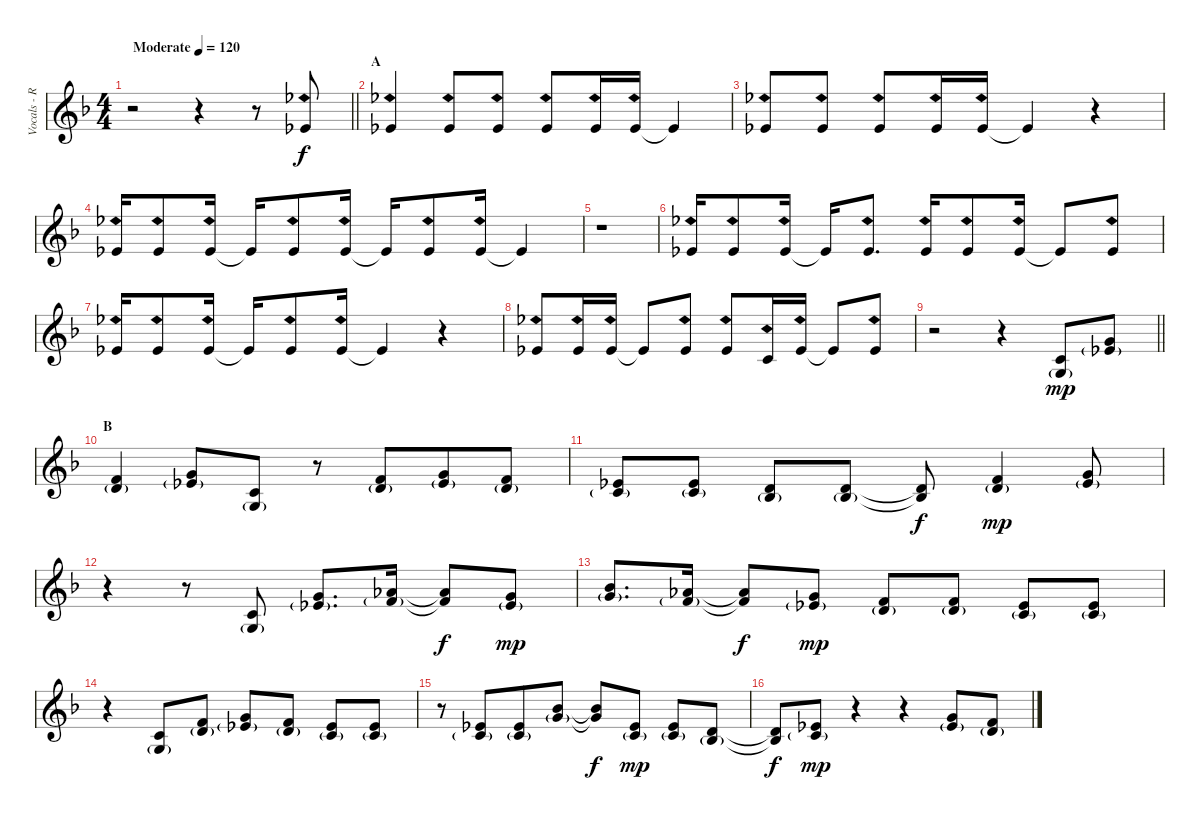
\track ("Vocals - Ruki" "Vocals - R") {instrument lead6voice}
\staff {score}
\tuning (D4 A3 F3 C3 G2 D2) {hide}
\ts (4 4)
\tempo (120 "Moderate")
\clef g2
\barLineRight lightlight
\ks f
r.2{dy f instrument lead6voice} r.4 r.8 1.1{sh 12}.8 |
\section ("" "A")
1.1{sh 12}.4 1.1{sh 12}.8 1.1{sh 12}.8 1.1{sh 12}.8 1.1{sh 12}.16 1.1{sh 12}.16 1.1{t}.4 |
1.1{sh 12}.8 1.1{sh 12}.8 1.1{sh 12}.8 1.1{sh 12}.16 1.1{sh 12}.16 1.1{t}.4 r.4 |
1.1{sh 12}.16 1.1{sh 12}.8 1.1{sh 12}.16 1.1{t}.16 1.1{sh 12}.8 1.1{sh 12}.16 1.1{t}.16 1.1{sh 12}.8 1.1{sh 12}.16 1.1{t}.4 |
r.1 |
1.1{sh 12}.16 1.1{sh 12}.8 1.1{sh 12}.16 1.1{t}.16 1.1{sh 12}.8{d} 1.1{sh 12}.16 1.1{sh 12}.8 1.1{sh 12}.16 1.1{t}.8 1.1{sh 12}.8 |
1.1{sh 12}.16 1.1{sh 12}.8 1.1{sh 12}.16 1.1{t}.16 1.1{sh 12}.8 1.1{sh 12}.16 1.1{t}.4 r.4 |
1.1{sh 12}.8 1.1{sh 12}.16 1.1{sh 12}.16 1.1{t}.8 1.1{sh 12}.8 1.1{sh 12}.8 3.2{sh 12}.16 1.1{sh 12}.16 1.1{t}.8 1.1{sh 12}.8 |
\barLineRight lightlight
r.2 r.4 (3.2 2.3{g}).8{dy mp} (5.1 6.2{g}).8 |
\section ("" "B")
(3.1 5.2{g}).4 (5.1 6.2{g}).8 (3.2 2.3{g}).8 r.8 (3.1 5.2{g}).8{beam merge} (5.1 6.2{g}).8 (3.1 5.2{g}).8 |
(1.1 3.2{g}).8 (1.1 3.2{g}).8 (0.1 1.2{g}).8 (0.1 1.2{g}).8 (0.1{t} 1.2{t}).8{dy f} (3.1 5.2{g}).4{dy mp} (5.1 6.2{g}).8 |
r.4 r.8 (3.2 2.3{g}).8 (5.1 6.2{g}).8{d} (6.1 8.2{g}).16 (6.1{t} 8.2{t}).8{dy f} (5.1 6.2{g}).8{dy mp} |
(8.1 10.2{g}).8{d} (6.1 8.2{g}).16 (6.1{t} 8.2{t}).8{dy f} (5.1 6.2{g}).8{dy mp} (3.1 5.2{g}).8 (3.1 5.2{g}).8 (1.1 3.2{g}).8 (1.1 3.2{g}).8 |
r.4 (3.2 2.3{g}).8 (3.1 5.2{g}).8 (5.1 6.2{g}).8 (3.1 5.2{g}).8 (1.1 3.2{g}).8 (1.1 3.2{g}).8 |
r.8 (1.1 3.2{g}).8{beam merge} (1.1 3.2{g}).8 (8.1 10.2{g}).8 (8.1{t} 10.2{t}).8{dy f} (1.1 3.2{g}).8{dy mp} (1.1 3.2{g}).8 (0.1 1.2{g}).8 |
(0.1{t} 1.2{t}).8{dy f} (1.1 3.2{g}).8{dy mp} r.4 r.4 (5.1 6.2{g}).8 (3.1 5.2{g}).8
